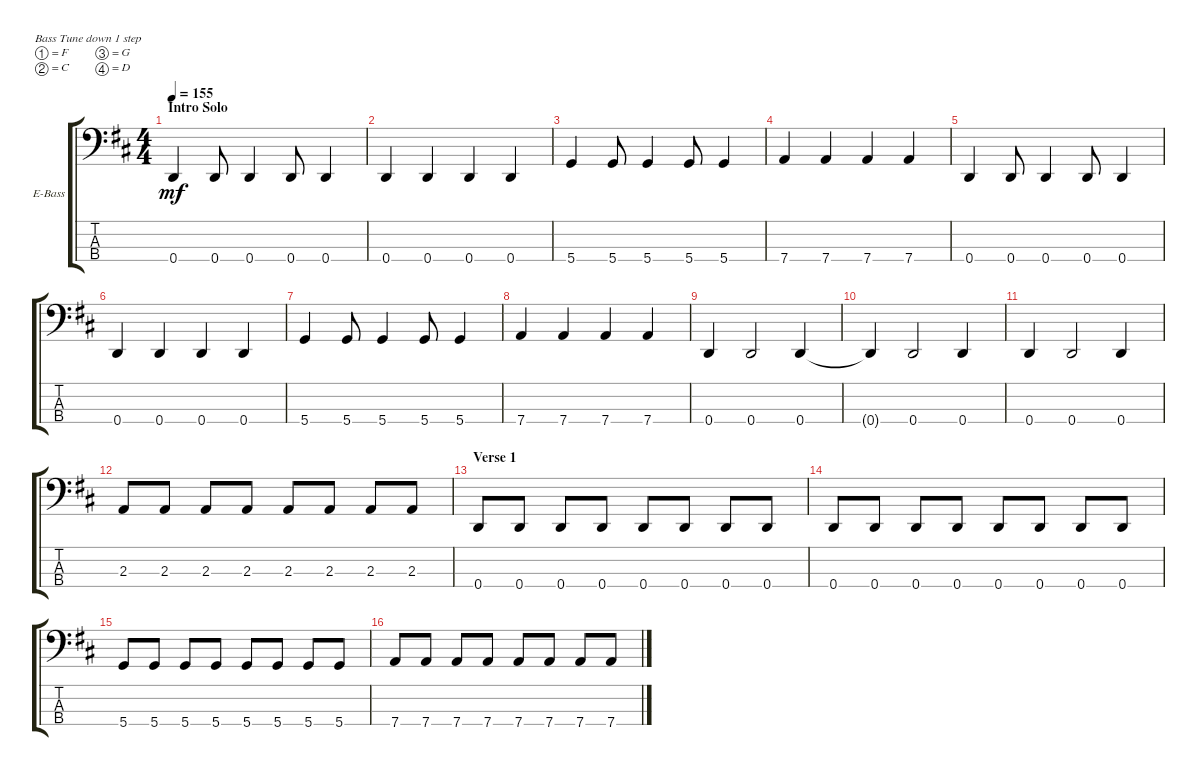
\defaultSystemsLayout 4
\bracketExtendMode groupsimilarinstruments
\firstSystemTrackNameOrientation horizontal
\otherSystemsTrackNameOrientation horizontal
\track ("Electric Bass (Andera Kjølholm)" "E-Bass") {instrument electricbassfinger}
\staff {score tabs}
\tuning (F2 C2 G1 D1)
\ts (4 4)
\section ("" "Intro Solo")
\tempo 155
\clef f4
\scale
0.333333
\ks d
0.4.4{dy mf} 0.4.8 0.4.4 0.4.8 0.4.4 |
\scale
0.333333 0.4.4 0.4.4 0.4.4 0.4.4 |
\scale
0.333333 5.4.4 5.4.8 5.4.4 5.4.8 5.4.4 |
\scale
0.333333 7.4.4 7.4.4 7.4.4 7.4.4 |
\scale
0.333333 0.4.4 0.4.8 0.4.4 0.4.8 0.4.4 |
\scale
0.333333 0.4.4 0.4.4 0.4.4 0.4.4 |
\scale
0.333333 5.4.4 5.4.8 5.4.4 5.4.8 5.4.4 |
\scale
0.333333 7.4.4 7.4.4 7.4.4 7.4.4 |
\scale
0.333333 0.4.4 0.4.2 0.4.4 |
\scale
0.333333 0.4{t}.4 0.4.2 0.4.4 |
\scale
0.333333 0.4.4 0.4.2 0.4.4 |
\scale
0.333333 2.3.8 2.3.8 2.3.8 2.3.8 2.3.8 2.3.8 2.3.8 2.3.8 |
\section ("" "Verse 1")
\scale
0.333333 0.4.8 0.4.8 0.4.8 0.4.8 0.4.8 0.4.8 0.4.8 0.4.8 |
\scale
0.333333 0.4.8 0.4.8 0.4.8 0.4.8 0.4.8 0.4.8 0.4.8 0.4.8 |
\scale
0.333333 5.4.8 5.4.8 5.4.8 5.4.8 5.4.8 5.4.8 5.4.8 5.4.8 |
\scale
0.333333 7.4.8 7.4.8 7.4.8 7.4.8 7.4.8 7.4.8 7.4.8 7.4.8
